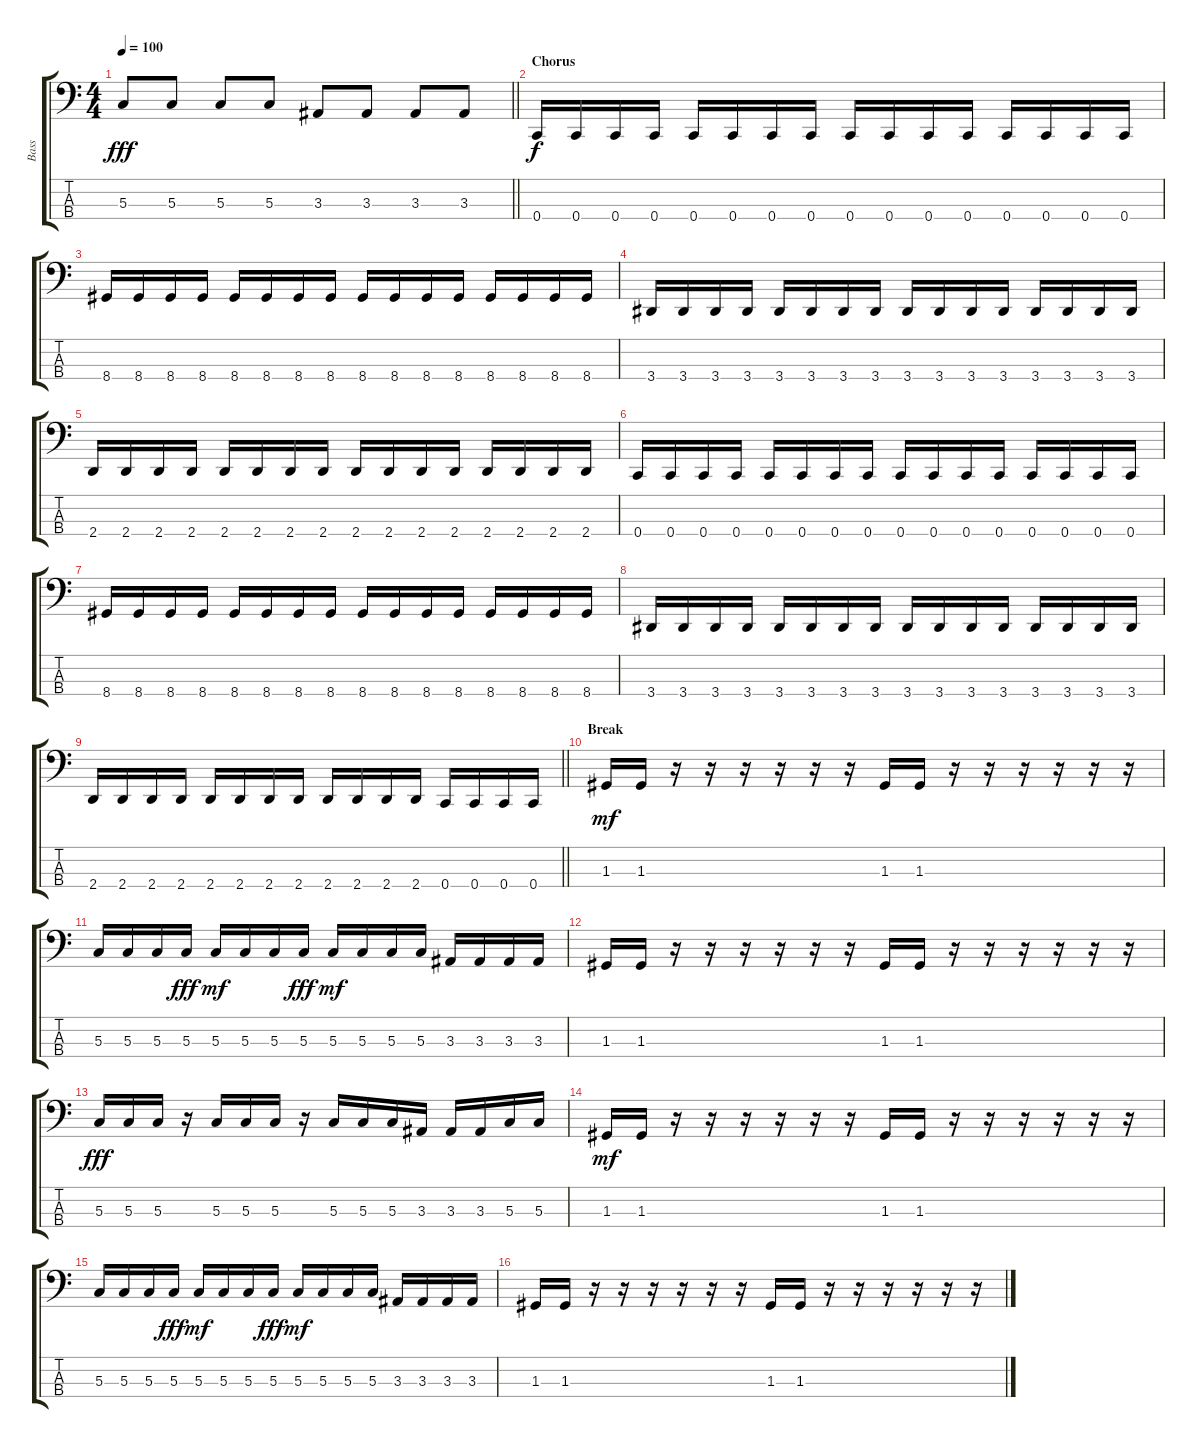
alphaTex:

\track ("Bass" "Bass") {instrument electricbasspick}
\staff {score tabs}
\tuning (F2 C2 G1 C1) {hide}
\ts (4 4)
\tempo 100
\clef f4
\barLineRight lightlight
\ks c
5.3.8{dy fff} 5.3.8 5.3.8 5.3.8 3.3.8 3.3.8 3.3.8 3.3.8 |
\section ("" "Chorus")
0.4.16{dy f} 0.4.16 0.4.16 0.4.16 0.4.16 0.4.16 0.4.16 0.4.16 0.4.16 0.4.16 0.4.16 0.4.16 0.4.16 0.4.16 0.4.16 0.4.16 |
8.4.16 8.4.16 8.4.16 8.4.16 8.4.16 8.4.16 8.4.16 8.4.16 8.4.16 8.4.16 8.4.16 8.4.16 8.4.16 8.4.16 8.4.16 8.4.16 |
3.4.16 3.4.16 3.4.16 3.4.16 3.4.16 3.4.16 3.4.16 3.4.16 3.4.16 3.4.16 3.4.16 3.4.16 3.4.16 3.4.16 3.4.16 3.4.16 |
2.4.16 2.4.16 2.4.16 2.4.16 2.4.16 2.4.16 2.4.16 2.4.16 2.4.16 2.4.16 2.4.16 2.4.16 2.4.16 2.4.16 2.4.16 2.4.16 |
0.4.16 0.4.16 0.4.16 0.4.16 0.4.16 0.4.16 0.4.16 0.4.16 0.4.16 0.4.16 0.4.16 0.4.16 0.4.16 0.4.16 0.4.16 0.4.16 |
8.4.16 8.4.16 8.4.16 8.4.16 8.4.16 8.4.16 8.4.16 8.4.16 8.4.16 8.4.16 8.4.16 8.4.16 8.4.16 8.4.16 8.4.16 8.4.16 |
3.4.16 3.4.16 3.4.16 3.4.16 3.4.16 3.4.16 3.4.16 3.4.16 3.4.16 3.4.16 3.4.16 3.4.16 3.4.16 3.4.16 3.4.16 3.4.16 |
\barLineRight lightlight
2.4.16 2.4.16 2.4.16 2.4.16 2.4.16 2.4.16 2.4.16 2.4.16 2.4.16 2.4.16 2.4.16 2.4.16 0.4.16 0.4.16 0.4.16 0.4.16 |
\section ("" "Break")
1.3.16{dy mf} 1.3.16 r.16 r.16 r.16 r.16 r.16 r.16 1.3.16 1.3.16 r.16 r.16 r.16 r.16 r.16 r.16 |
5.3.16 5.3.16 5.3.16 5.3.16{dy fff} 5.3.16{dy mf} 5.3.16 5.3.16 5.3.16{dy fff} 5.3.16{dy mf} 5.3.16 5.3.16 5.3.16 3.3.16 3.3.16 3.3.16 3.3.16 |
1.3.16 1.3.16 r.16 r.16 r.16 r.16 r.16 r.16 1.3.16 1.3.16 r.16 r.16 r.16 r.16 r.16 r.16 |
5.3.16{dy fff} 5.3.16 5.3.16 r.16 5.3.16 5.3.16 5.3.16 r.16 5.3.16 5.3.16 5.3.16 3.3.16 3.3.16 3.3.16 5.3.16 5.3.16 |
1.3.16{dy mf} 1.3.16 r.16 r.16 r.16 r.16 r.16 r.16 1.3.16 1.3.16 r.16 r.16 r.16 r.16 r.16 r.16 |
5.3.16 5.3.16 5.3.16 5.3.16{dy fff} 5.3.16{dy mf} 5.3.16 5.3.16 5.3.16{dy fff} 5.3.16{dy mf} 5.3.16 5.3.16 5.3.16 3.3.16 3.3.16 3.3.16 3.3.16 |
1.3.16 1.3.16 r.16 r.16 r.16 r.16 r.16 r.16 1.3.16 1.3.16 r.16 r.16 r.16 r.16 r.16 r.16
